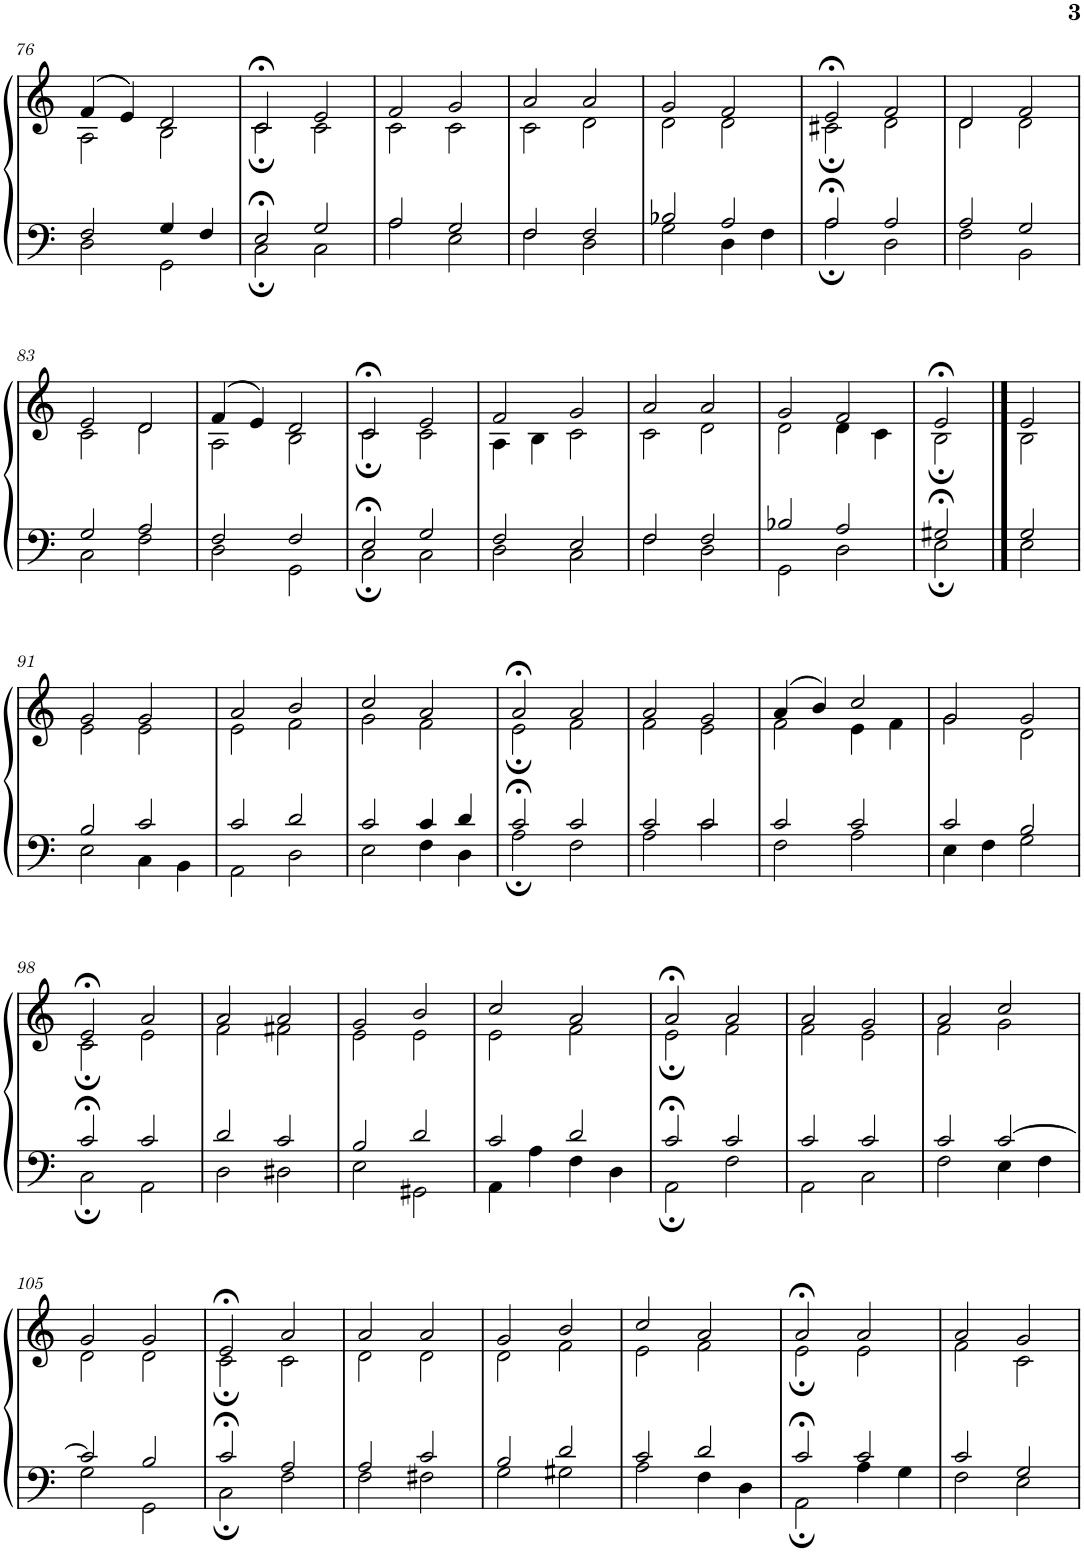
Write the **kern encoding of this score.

**kern	**kern
*part1	*part1
*staff2	*staff1
*I"Piano	*
*I'Pno.	*
!!LO:PB:g=z
*clefF4	*clefG2
*k[]	*k[]
*M4/4	*M4/4
*met(c)	*met(c)
=76	=76
*^	*^
2F/	2D\	(4f/	2A\
.	.	4e/)	.
4G/	2GG\	2d/	2B\
4F/	.	.	.
=77	=77	=77	=77
2E;</	2C;\	2c;</	2c;\
2G/	2C\	2e/	2c\
=78	=78	=78	=78
2A/	2A\	2f/	2c\
2G/	2E\	2g/	2c\
=79	=79	=79	=79
2F/	2F\	2a/	2c\
2F/	2D\	2a/	2d\
=80	=80	=80	=80
2B-X/	2G\	2g/	2d\
2A/	4D\	2f/	2d\
.	4F\	.	.
=81	=81	=81	=81
2A;</	2A;\	2e;</	2c#X;\
2A/	2D\	2f/	2d\
=82	=82	=82	=82
2A/	2F\	2d/	2d\
2G/	2BB\	2f/	2d\
!!LO:LB:g=z	!!
=83	=83	=83	=83
2G/	2C\	2e/	2c\
2A/	2F\	2d/	2d\
=84	=84	=84	=84
2F/	2D\	(4f/	2A\
.	.	4e/)	.
2F/	2GG\	2d/	2B\
=85	=85	=85	=85
2E;</	2C;\	2c;</	2c;\
2G/	2C\	2e/	2c\
=86	=86	=86	=86
2F/	2D\	2f/	4A\
.	.	.	4B\
2E/	2C\	2g/	2c\
=87	=87	=87	=87
2F/	2F\	2a/	2c\
2F/	2D\	2a/	2d\
=88	=88	=88	=88
2B-X/	2GG\	2g/	2d\
2A/	2D\	2f/	4d\
.	.	.	4c\
=89	=89	=89	=89
2G#X;</	2E;\	2e;</	2B;\
==90	==90	==90	==90
2G/	2E\	2e/	2B\
!!LO:LB:g=z	!!
=91	=91	=91	=91
2B/	2E\	2g/	2e\
2c/	4C\	2g/	2e\
.	4BB\	.	.
=92	=92	=92	=92
2c/	2AA\	2a/	2e\
2d/	2D\	2b/	2f\
=93	=93	=93	=93
2c/	2E\	2cc/	2g\
4c/	4F\	2a/	2f\
4d/	4D\	.	.
=94	=94	=94	=94
2c;</	2A;\	2a;</	2e;\
2c/	2F\	2a/	2f\
=95	=95	=95	=95
2c/	2A\	2a/	2f\
2c/	2c\	2g/	2e\
=96	=96	=96	=96
2c/	2F\	(4a/	2f\
.	.	4b/)	.
2c/	2A\	2cc/	4e\
.	.	.	4f\
=97	=97	=97	=97
2c/	4E\	2g/	2g\
.	4F\	.	.
2B/	2G\	2g/	2d\
!!LO:LB:g=z	!!
=98	=98	=98	=98
2c;</	2C;\	2e;</	2c;\
2c/	2AA\	2a/	2e\
=99	=99	=99	=99
2d/	2D\	2a/	2f\
2c/	2D#X\	2a/	2f#X\
=100	=100	=100	=100
2B/	2E\	2g/	2e\
2d/	2GG#X\	2b/	2e\
=101	=101	=101	=101
2c/	4AA\	2cc/	2e\
.	4A\	.	.
2d/	4F\	2a/	2f\
.	4D\	.	.
=102	=102	=102	=102
2c;</	2AA;\	2a;</	2e;\
2c/	2F\	2a/	2f\
=103	=103	=103	=103
2c/	2AA\	2a/	2f\
2c/	2C\	2g/	2e\
=104	=104	=104	=104
2c/	2F\	2a/	2f\
[2c/	4E\	2cc/	2g\
.	4F\	.	.
!!LO:LB:g=z	!!
=105	=105	=105	=105
2c/]	2G\	2g/	2d\
2B/	2GG\	2g/	2d\
=106	=106	=106	=106
2c;</	2C;\	2e;</	2c;\
2A/	2F\	2a/	2c\
=107	=107	=107	=107
2A/	2F\	2a/	2d\
2c/	2F#X\	2a/	2d\
=108	=108	=108	=108
2B/	2G\	2g/	2d\
2d/	2G#X\	2b/	2f\
=109	=109	=109	=109
2c/	2A\	2cc/	2e\
2d/	4F\	2a/	2f\
.	4D\	.	.
=110	=110	=110	=110
2c;</	2AA;\	2a;</	2e;\
2c/	4A\	2a/	2e\
.	4G\	.	.
=111	=111	=111	=111
2c/	2F\	2a/	2f\
2G/	2E\	2g/	2c\
*v	*v	*	*
*	*v	*v
=	=
*-	*-
